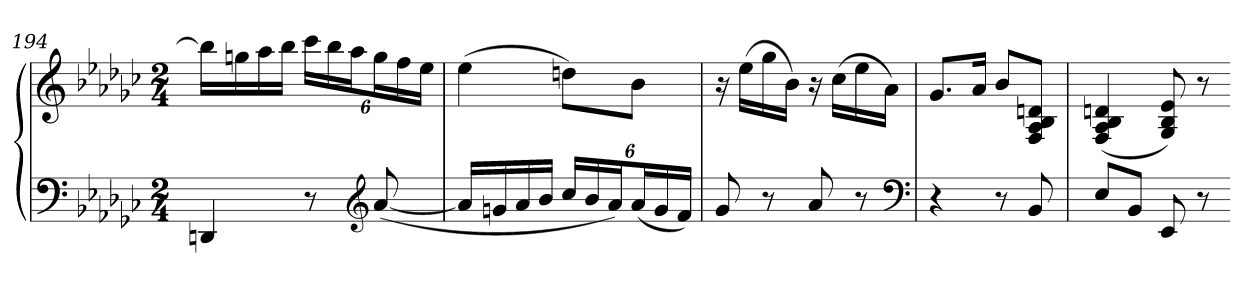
**kern	**kern
*part1	*part1
*staff2	*staff1
*clefF4	*clefG2
*k[b-e-a-d-g-c-]	*k[b-e-a-d-g-c-]
*M2/4	*M2/4
=194	=194
4DDn	16bb-LL]
.	16ggn
.	16aa-
.	16bb-JJ
8r	24ccc-LL
.	24bb-
.	24aa-J
*clefG2	*
([8a-	24ggL
.	24ff
.	24ee-JJ
=195	=195
16a-LL]	(4ee-
16gn	.
16a-	.
16b-JJ	.
24cc-LL	8ddnL)
24b-	.
24a-J)	.
(24a-L	8b-J
24g	.
24fJJ)	.
=196	=196
8g-	16r
.	(16ee-LL
8r	16gg-
.	16b-JJ)
8a-	16r
.	(16cc-LL
8r	16ee-
.	16a-JJ)
*clefF4	*
=197	=197
4r	8.g-L
.	16a-Jk
8r	8b-L
8BB-	8F 8A- 8B- 8dnJ
=198	=198
8E-L	(4F 4A- 4B- 4dn
8BB-J	.
8EE-	8G- 8B- 8e-)
8r	8r
=-	=-
*-	*-
